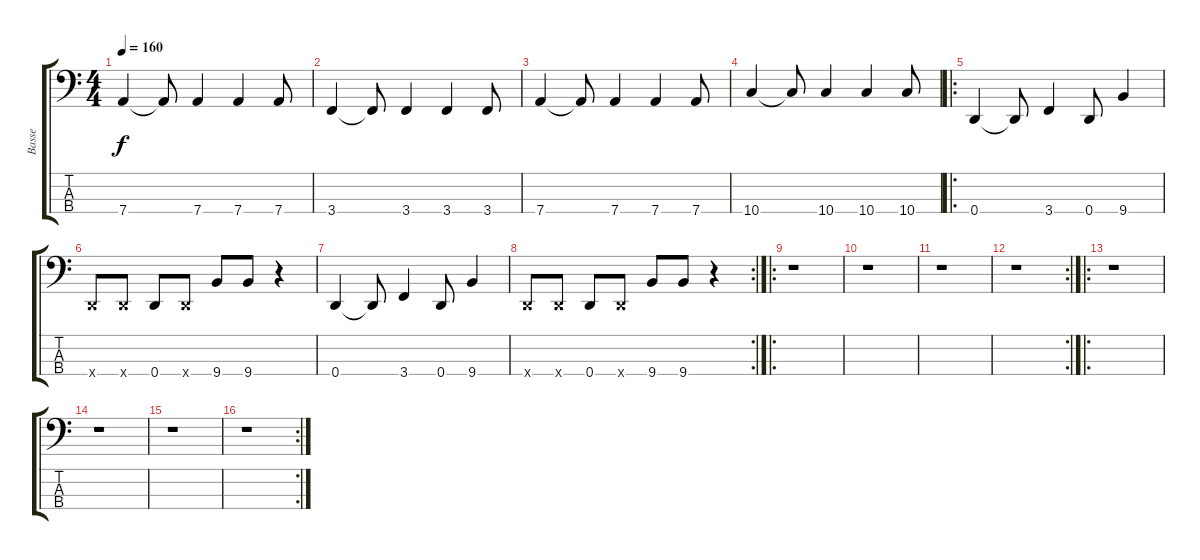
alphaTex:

\track ("Basse" "Basse") {instrument electricbassfinger}
\staff {score tabs}
\tuning (G2 D2 A1 D1) {hide}
\ts (4 4)
\tempo 160
\clef f4
\ks c
7.4.4{dy f} 7.4{t}.8 7.4.4 7.4.4 7.4.8 |
3.4.4 3.4{t}.8 3.4.4 3.4.4 3.4.8 |
7.4.4 7.4{t}.8 7.4.4 7.4.4 7.4.8 |
10.4.4 10.4{t}.8 10.4.4 10.4.4 10.4.8 |
\ro
0.4.4 0.4{t}.8 3.4.4 0.4.8 9.4.4 |
0.4{x}.8 0.4{x}.8 0.4.8 0.4{x}.8 9.4.8 9.4.8 r.4 |
0.4.4 0.4{t}.8 3.4.4 0.4.8 9.4.4 |
\rc 2
0.4{x}.8 0.4{x}.8 0.4.8 0.4{x}.8 9.4.8 9.4.8 r.4 |
\ro
r.1 |
r.1 |
r.1 |
\rc 2
r.1 |
\ro
r.1 |
r.1 |
r.1 |
\rc 2
r.1
